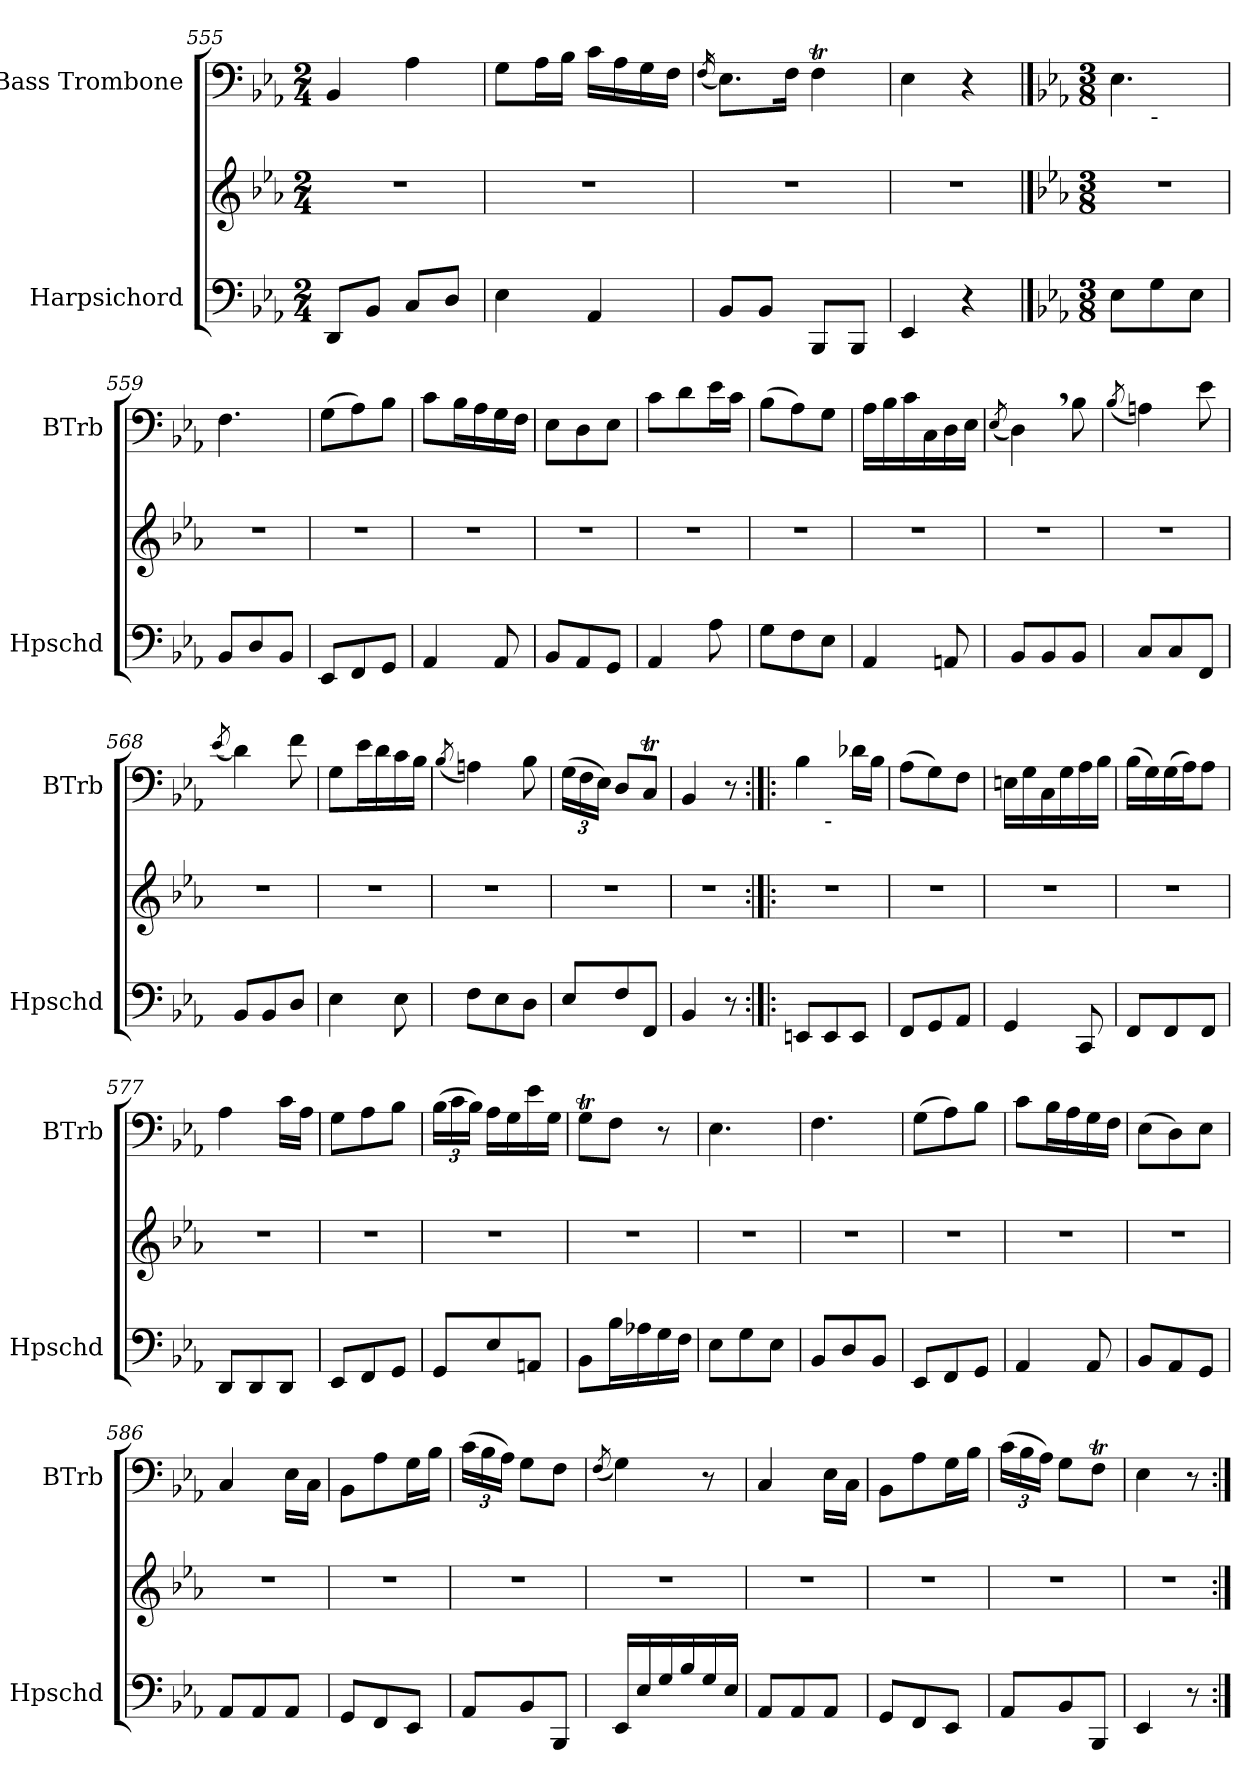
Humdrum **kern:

**kern	**kern	**kern
*part2	*part2	*part1
*staff3	*staff2	*staff1
*I"Harpsichord	*	*I"Bass Trombone
*I'Hpschd	*	*I'BTrb
!!LO:LB:g=z
*clefF4	*clefG2	*clefF4
*k[b-e-a-]	*k[b-e-a-]	*k[b-e-a-]
*E-:	*E-:	*E-:
*M2/4	*M2/4	*M2/4
=555	=555	=555
8DD/L	2r	4BB-/
8BB-/J	.	.
8C/L	.	4A-\
8D/J	.	.
=556	=556	=556
4E-\	2r	8G\L
.	.	16A-\L
.	.	16B-\JJ
4AA-/	.	16c\LL
.	.	16A-\
.	.	16G\
.	.	16F\JJ
=557	=557	=557
.	.	(<16qF/
8BB-/L	2r	8.E-\L)
8BB-/J	.	.
.	.	16F\Jk
8BBB-/L	.	4FT\
8BBB-/J	.	.
=558	=558	=558
4EE-/	2r	4E-\
4r	.	4r
!!LO:LB:g=z
==558X21	==558X21	==558X21
*k[b-e-a-]	*k[b-e-a-]	*k[b-e-a-]
*E-:	*E-:	*E-:
*M3/8	*M3/8	*M3/8
!	!	!LO:TX:a:B:t=Allegretto
*	*	*^
8E-\L	4.r	4.E-\	8ryy
!	!	!	!LO:TX:b:t=-
8G\	.	.	4ryy
8E-\J	.	.	.
*	*	*v	*v
=559	=559	=559
8BB-/L	4.r	4.F\
8D/	.	.
8BB-/J	.	.
=560	=560	=560
8EE-/L	4.r	(>8G\L
8FF/	.	8A-\)
8GG/J	.	8B-\J
=561	=561	=561
4AA-/	4.r	8c\L
.	.	16B-\L
.	.	16A-\
8AA-/	.	16G\
.	.	16F\JJ
=562	=562	=562
8BB-/L	4.r	8E-\L
8AA-/	.	8D\
8GG/J	.	8E-\J
=563	=563	=563
4AA-/	4.r	8c\L
.	.	8d\
8A-\	.	16e-\L
.	.	16c\JJ
=564	=564	=564
8G\L	4.r	(>8B-\L
8F\	.	8A-\)
8E-\J	.	8G\J
!!LO:PB:g=z
=565	=565	=565
4AA-/	4.r	16A-\LL
.	.	16B-\
.	.	16c\
.	.	16C\
8AAn/	.	16D\
.	.	16E-\JJ
=566	=566	=566
.	.	(<8qE-/
8BB-/L	4.r	4D,>\)
8BB-/	.	.
8BB-/J	.	8B-\
=567	=567	=567
.	.	(<8qB-/
8C/L	4.r	4An\)
8C/	.	.
8FF/J	.	8e-\
=568	=568	=568
.	.	(<8qe-/
8BB-/L	4.r	4d\)
8BB-/	.	.
8D/J	.	8f\
=569	=569	=569
4E-\	4.r	8G\L
.	.	16e-\L
.	.	16d\
8E-\	.	16c\
.	.	16B-\JJ
=570	=570	=570
.	.	(<8qB-/
8F\L	4.r	4An\)
8E-\	.	.
8D\J	.	8B-\
=571	=571	=571
*	*	*Xbrackettup
8E-/L	4.r	(>24G\LL
.	.	24F\
.	.	24E-\JJ)
8F/	.	8D/L
8FF/J	.	8CT/J
=572	=572	=572
4BB-/	4.r	4BB-/
8r	.	8r
!!LO:LB:g=z
=573:|!|:	=573:|!|:	=573:|!|:
*	*	*^
8EEn/L	4.r	4B-\	8ryy
!	!	!	!LO:TX:b:t=-
8EE/	.	.	4ryy
8EE/J	.	16d-X\LL	.
.	.	16B-\JJ	.
*	*	*v	*v
=574	=574	=574
8FF/L	4.r	(>8A-\L
8GG/	.	8G\)
8AA-/J	.	8F\J
=575	=575	=575
4GG/	4.r	16En\LL
.	.	16G\
.	.	16C\
.	.	16G\
8CC/	.	16A-\
.	.	16B-\JJ
=576	=576	=576
8FF/L	4.r	(>16B-\LL
.	.	16G\)
8FF/	.	(>16G\
.	.	16A-\J)
8FF/J	.	8A-\J
=577	=577	=577
8DD/L	4.r	4A-\
8DD/	.	.
8DD/J	.	16c\LL
.	.	16A-\JJ
=578	=578	=578
8EE-/L	4.r	8G\L
8FF/	.	8A-\
8GG/J	.	8B-\J
=579	=579	=579
8GG/L	4.r	(>24B-\LL
.	.	24c\
.	.	24B-\JJ)
8E-/	.	16A-\LL
.	.	16G\
8AAn/J	.	16e-\
.	.	16G\JJ
!!LO:LB:g=z
=580	=580	=580
8BB-\L	4.r	8Gt\L
16B-\L	.	8F\J
16A-X\	.	.
16G\	.	8r
16F\JJ	.	.
=581	=581	=581
8E-\L	4.r	4.E-\
8G\	.	.
8E-\J	.	.
=582	=582	=582
8BB-/L	4.r	4.F\
8D/	.	.
8BB-/J	.	.
=583	=583	=583
8EE-/L	4.r	(>8G\L
8FF/	.	8A-\)
8GG/J	.	8B-\J
=584	=584	=584
4AA-/	4.r	8c\L
.	.	16B-\L
.	.	16A-\
8AA-/	.	16G\
.	.	16F\JJ
=585	=585	=585
8BB-/L	4.r	(>8E-\L
8AA-/	.	8D\)
8GG/J	.	8E-\J
=586	=586	=586
8AA-/L	4.r	4C/
8AA-/	.	.
8AA-/J	.	16E-\LL
.	.	16C\JJ
=587	=587	=587
8GG/L	4.r	8BB-\L
8FF/	.	8A-\
8EE-/J	.	16G\L
.	.	16B-\JJ
!!LO:LB:g=z
=588	=588	=588
8AA-/L	4.r	(>24c\LL
.	.	24B-\
.	.	24A-\JJ)
8BB-/	.	8G\L
8BBB-/J	.	8F\J
=589	=589	=589
.	.	(<8qF/
16EE-/LL	4.r	4G\)
16E-/	.	.
16G/	.	.
16B-/	.	.
16G/	.	8r
16E-/JJ	.	.
=590	=590	=590
8AA-/L	4.r	4C/
8AA-/	.	.
8AA-/J	.	16E-\LL
.	.	16C\JJ
=591	=591	=591
8GG/L	4.r	8BB-\L
8FF/	.	8A-\
8EE-/J	.	16G\L
.	.	16B-\JJ
=592	=592	=592
8AA-/L	4.r	(>24c\LL
.	.	24B-\
.	.	24A-\JJ)
8BB-/	.	8G\L
8BBB-/J	.	8FT\J
=593	=593	=593
4EE-/	4.r	4E-\
8r	.	8r
=:|!	=:|!	=:|!
*-	*-	*-
